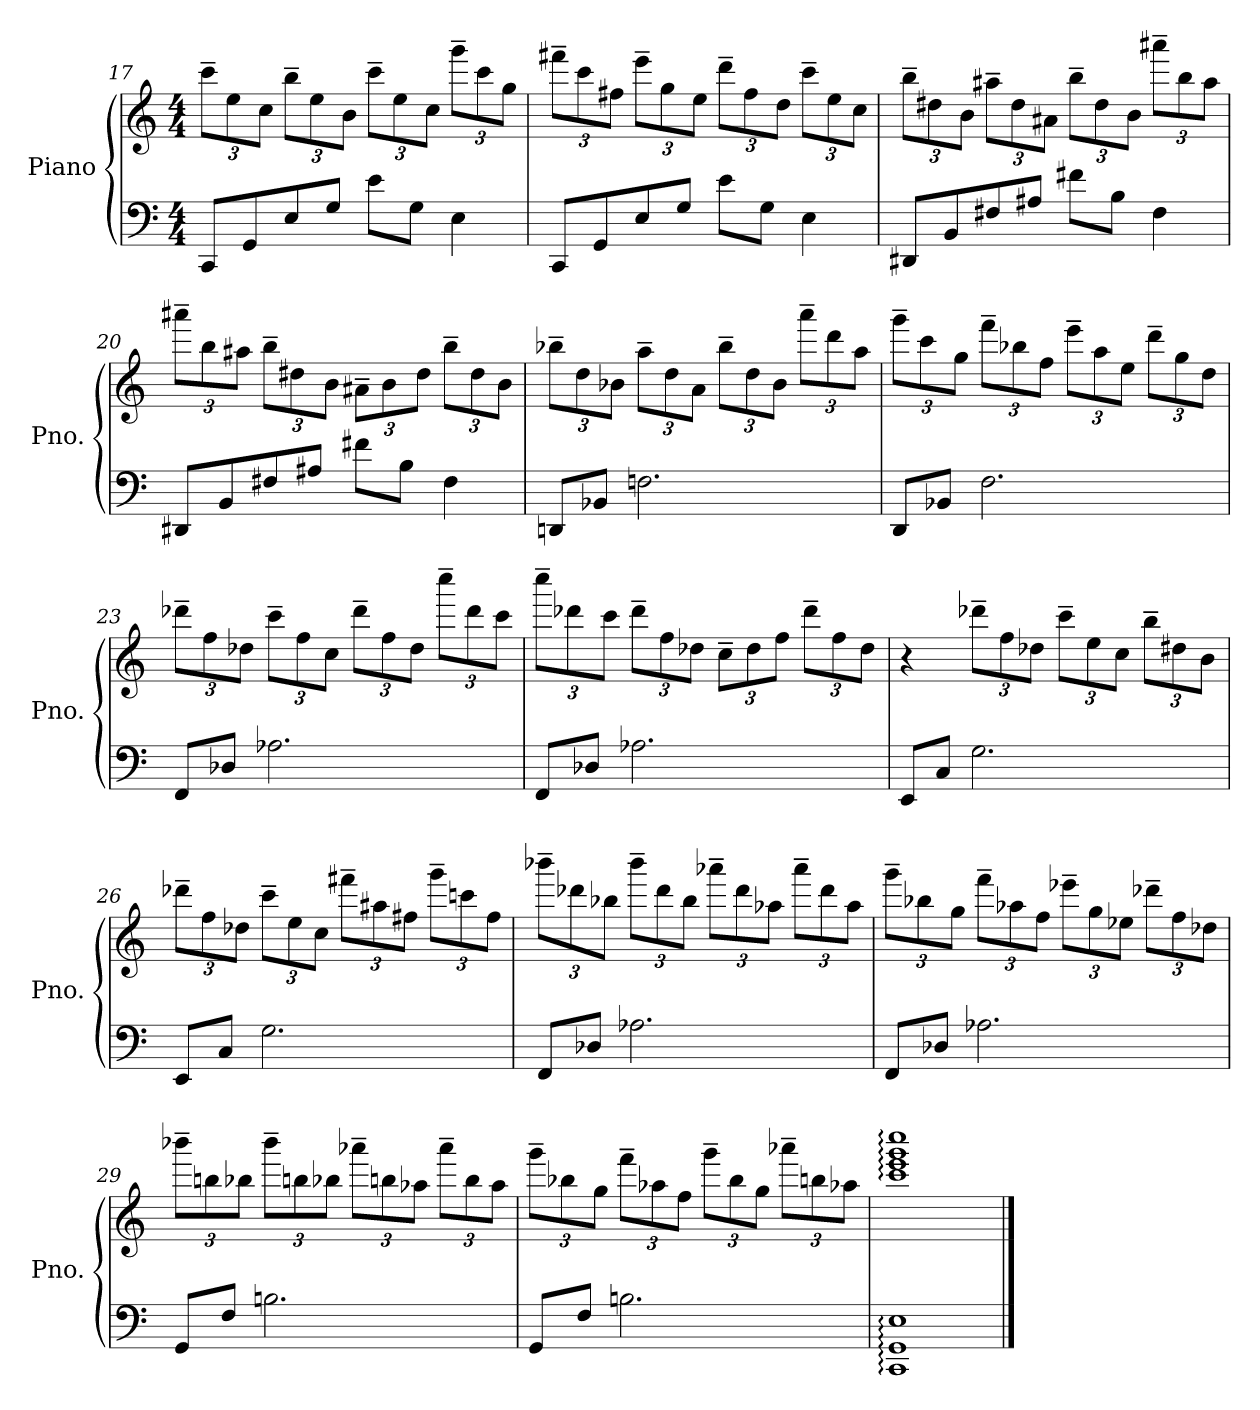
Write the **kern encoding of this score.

**kern	**kern
*part1	*part1
*staff2	*staff1
*I"Piano	*
*I'Pno.	*
!!LO:LB:g=z
*clefF4	*clefG2
*k[]	*k[]
*M4/4	*M4/4
*	*Xbrackettup
=17	=17
8CC/L	12ccc~\L
.	12ee\
8GG/	.
.	12cc\J
8E/	12bb~\L
.	12ee\
8G/J	.
.	12b\J
8e\L	12ccc~\L
.	12ee\
8G\J	.
.	12cc\J
4E\	12ggg~\L
.	12ccc\
.	12gg\J
=18	=18
8CC/L	12fff#X~\L
.	12ccc\
8GG/	.
.	12ff#X\J
8E/	12eee~\L
.	12gg\
8G/J	.
.	12ee\J
8e\L	12ddd~\L
.	12ff#\
8G\J	.
.	12dd\J
4E\	12ccc~\L
.	12ee\
.	12cc\J
=19	=19
8DD#X/L	12bb~\L
.	12dd#X\
8BB/	.
.	12b\J
8F#X/	12aa#X~\L
.	12dd#\
8A#X/J	.
.	12a#X\J
8f#X\L	12bb~\L
.	12dd#\
8B\J	.
.	12b\J
4F#\	12aaa#X~\L
.	12bb\
.	12aa#\J
!!LO:LB:g=z
=20	=20
8DD#X/L	12aaa#X~\L
.	12bb\
8BB/	.
.	12aa#X\J
8F#X/	12bb~\L
.	12dd#X\
8A#X/J	.
.	12b\J
8f#X\L	12a#X~\L
.	12b\
8B\J	.
.	12dd#\J
4F#\	12bb~\L
.	12dd#\
.	12b\J
=21	=21
8DDn/L	12bb-X~\L
.	12dd\
8BB-X/J	.
.	12b-X\J
2.Fn\	12aa~\L
.	12dd\
.	12a\J
.	12bb-~\L
.	12dd\
.	12b-\J
.	12aaa~\L
.	12ddd\
.	12aa\J
=22	=22
8DD/L	12ggg~\L
.	12ccc\
8BB-X/J	.
.	12gg\J
2.F\	12fff~\L
.	12bb-X\
.	12ff\J
.	12eee~\L
.	12aa\
.	12ee\J
.	12ddd~\L
.	12gg\
.	12dd\J
!!LO:LB:g=z
=23	=23
8FF/L	12ddd-X~\L
.	12ff\
8D-X/J	.
.	12dd-X\J
2.A-X\	12ccc~\L
.	12ff\
.	12cc\J
.	12ddd-~\L
.	12ff\
.	12dd-\J
.	12cccc~\L
.	12ddd-\
.	12ccc\J
=24	=24
8FF/L	12cccc~\L
.	12ddd-X\
8D-X/J	.
.	12ccc\J
2.A-X\	12ddd-~\L
.	12ff\
.	12dd-X\J
.	12cc~\L
.	12dd-\
.	12ff\J
.	12ddd-~\L
.	12ff\
.	12dd-\J
=25	=25
8EE/L	4r
8C/J	.
2.G\	12ddd-X~\L
.	12ff\
.	12dd-X\J
.	12ccc~\L
.	12ee\
.	12cc\J
.	12bb~\L
.	12dd#X\
.	12b\J
!!LO:PB:g=z
=26	=26
8EE/L	12ddd-X~\L
.	12ff\
8C/J	.
.	12dd-X\J
2.G\	12ccc~\L
.	12ee\
.	12cc\J
.	12fff#X~\L
.	12aa#X\
.	12ff#X\J
.	12ggg~\L
.	12cccn\
.	12ff#\J
=27	=27
8FF/L	12bbb-X~\L
.	12ddd-X\
8D-X/J	.
.	12bb-X\J
2.A-X\	12bbb-~\L
.	12ddd-\
.	12bb-\J
.	12aaa-X~\L
.	12ddd-\
.	12aa-X\J
.	12aaa-~\L
.	12ddd-\
.	12aa-\J
!!LO:LB:g=z
=28	=28
8FF/L	12ggg~\L
.	12bb-X\
8D-X/J	.
.	12gg\J
2.A-X\	12fff~\L
.	12aa-X\
.	12ff\J
.	12eee-X~\L
.	12gg\
.	12ee-X\J
.	12ddd-X~\L
.	12ff\
.	12dd-X\J
=29	=29
8GG/L	12bbb-X~\L
.	12bbn\
8F/J	.
.	12bb-X\J
2.Bn\	12bbb-~\L
.	12bbn\
.	12bb-X\J
.	12aaa-X~\L
.	12bbn\
.	12aa-X\J
.	12aaa-~\L
.	12bb\
.	12aa-\J
!!LO:LB:g=z
=30	=30
8GG/L	12ggg~\L
.	12bb-X\
8F/J	.
.	12gg\J
2.Bn\	12fff~\L
.	12aa-X\
.	12ff\J
.	12ggg~\L
.	12bb-\
.	12gg\J
.	12aaa-X~\L
.	12bbn\
.	12aa-X\J
=31	=31
1CC: 1GG: 1E:	1ccc: 1eee: 1ggg: 1cccc:
==	==
*-	*-
